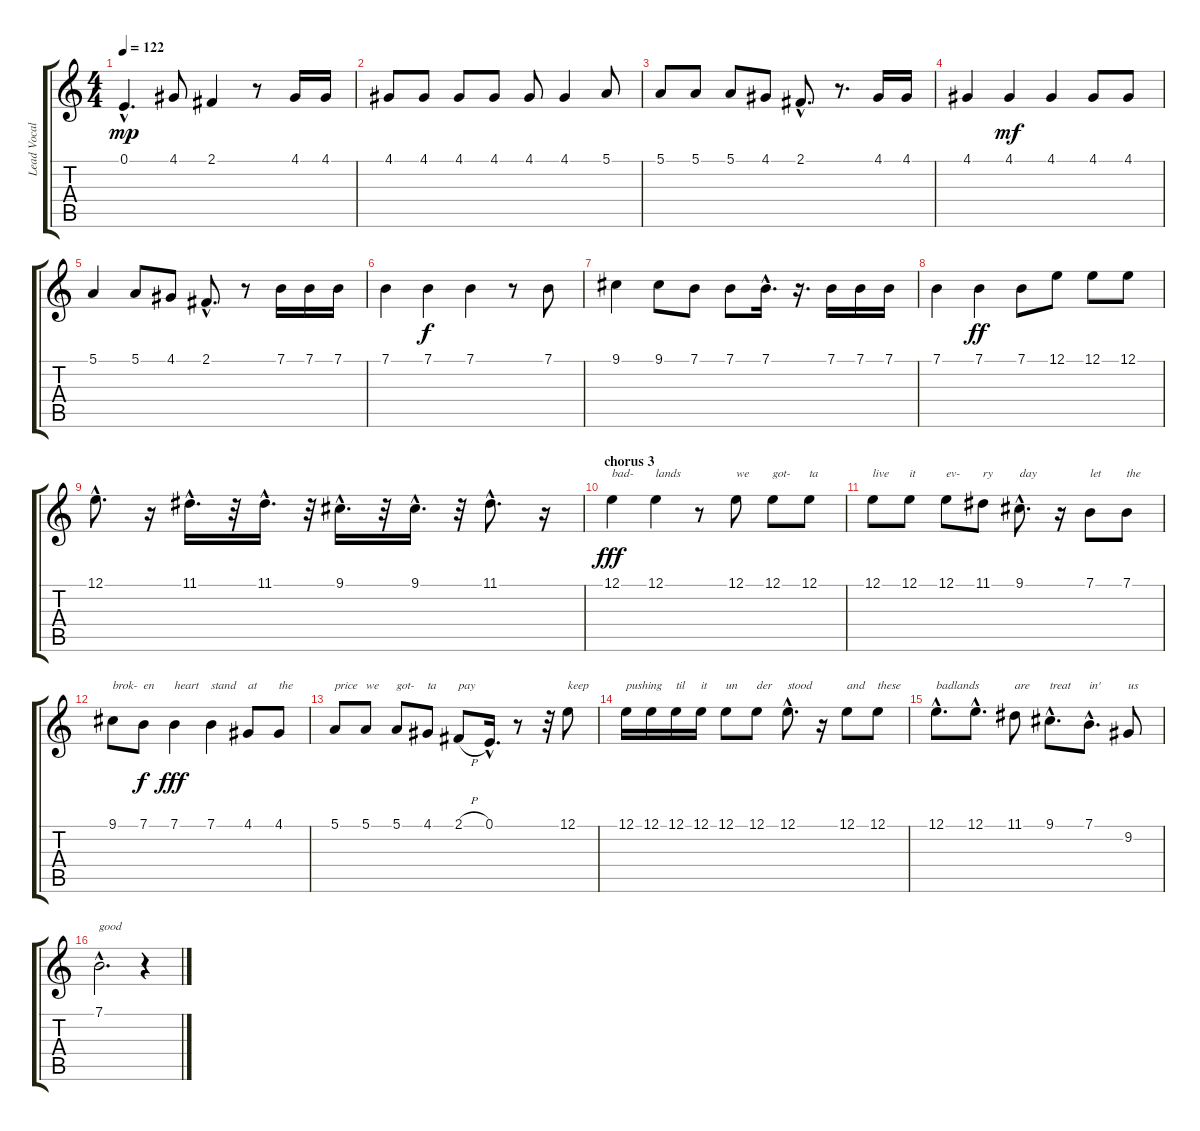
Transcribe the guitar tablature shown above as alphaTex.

\track ("Lead Vocals" "Lead Vocal") {instrument accordion}
\staff {score tabs}
\tuning (E4 B3 G3 D3 A2 E2) {hide}
\ts (4 4)
\tempo 122
\clef g2
\ks c
0.1{hac}.4{d dy mp} 4.1.8 2.1.4 r.8 4.1.16{instrument accordion} 4.1.16 |
4.1.8 4.1.8 4.1.8 4.1.8 4.1.8 4.1.4 5.1.8 |
5.1.8 5.1.8 5.1.8 4.1.8 2.1{hac}.8{d} r.8{d} 4.1.16 4.1.16 |
4.1.4 4.1.4{dy mf} 4.1.4 4.1.8 4.1.8 |
5.1.4 5.1.8 4.1.8 2.1{hac}.8{d} r.8 7.1.16 7.1.16 7.1.16 |
7.1.4 7.1.4{dy f} 7.1.4 r.8 7.1.8 |
9.1.4 9.1.8 7.1.8 7.1.8 7.1{hac}.16{d} r.16{d} 7.1.16 7.1.16 7.1.16 |
7.1.4 7.1.4{dy ff} 7.1.8 12.1.8 12.1.8 12.1.8 |
12.1{hac}.8{d} r.16 11.1{hac}.16{d} r.32 11.1{hac}.16{d} r.32 9.1{hac}.16{d} r.32 9.1{hac}.16{d} r.32 11.1{hac}.8{d} r.16 |
\section ("" "chorus 3")
12.1.4{txt "bad-" dy fff} 12.1.4{txt "lands"} r.8 12.1.8{txt "we"} 12.1.8{txt "got-"} 12.1.8{txt "ta"} |
12.1.8{txt "live"} 12.1.8{txt "it"} 12.1.8{txt "ev-"} 11.1.8{txt "ry"} 9.1{hac}.8{d txt "day"} r.16 7.1.8{txt "let"} 7.1.8{txt "the"} |
9.1.8{txt "brok-"} 7.1.8{txt "en " dy f} 7.1.4{txt "heart " dy fff} 7.1.4{txt "stand"} 4.1.8{txt "at "} 4.1.8{txt "the"} |
5.1.8{txt "price"} 5.1.8{txt "we"} 5.1.8{txt "got-"} 4.1.8{txt "ta"} 2.1{h}.8{txt "pay"} 0.1{hac}.16{d} r.8 r.32 12.1.8{txt "keep"} |
12.1.16{txt "pushing"} 12.1.16 12.1.16{txt "til"} 12.1.16{txt "it"} 12.1.8{txt "un"} 12.1.8{txt "der"} 12.1{hac}.8{d txt "stood"} r.16 12.1.8{txt "and"} 12.1.8{txt "these"} |
12.1{hac}.8{d txt "badlands"} 12.1{hac}.8{d} 11.1.8{txt "are"} 9.1{hac}.8{d txt "treat"} 7.1{hac}.8{d txt "in'"} 9.2.8{txt "us"} |
7.1{hac}.2{d txt "good"} r.4
